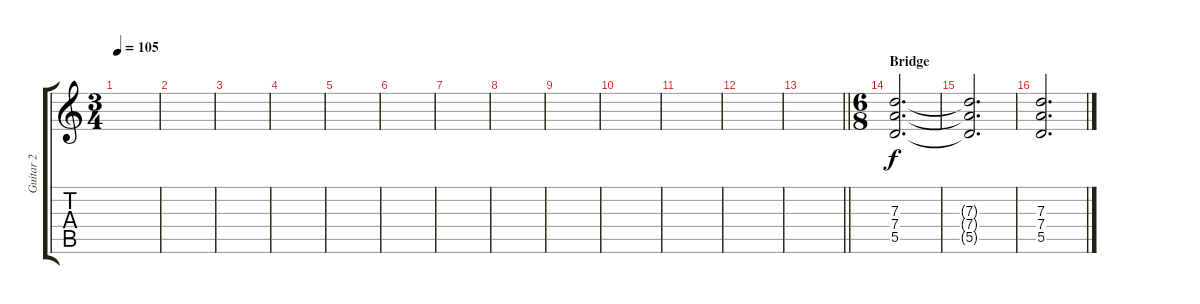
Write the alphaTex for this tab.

\track ("Guitar 2" "Guitar 2") {instrument electricguitarjazz}
\staff {score tabs}
\tuning (E4 B3 G3 D3 A2 E2) {hide}
\ts (3 4)
\tempo 105
\clef g2
\ks c
|
|
|
|
|
|
|
|
|
|
|
|
\barLineRight lightlight
|
\ts (6 8)
\section ("" "Bridge")
(7.3 7.4 5.5).2{d} |
(7.3{t} 7.4{t} 5.5{t}).2{d} |
(7.3 7.4 5.5).2{d}
